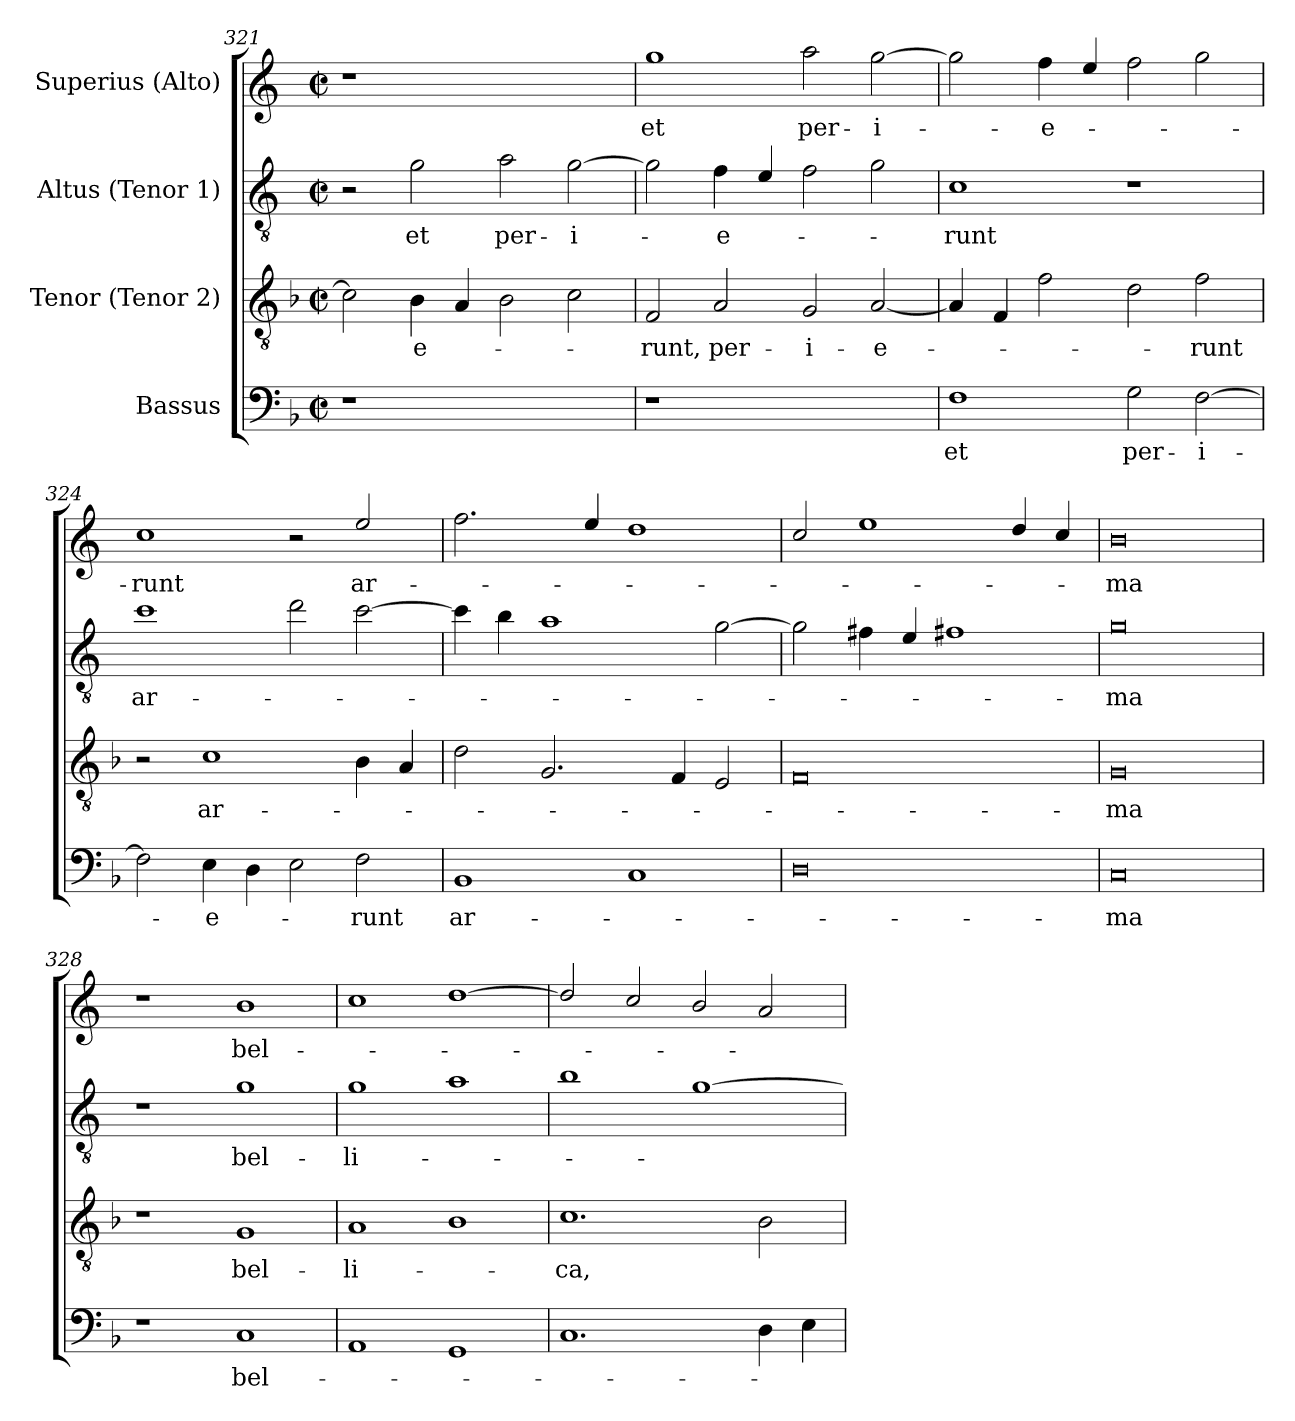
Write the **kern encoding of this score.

**kern	**text	**kern	**text	**kern	**text	**kern	**text
*part4	*part4	*part3	*part3	*part2	*part2	*part1	*part1
*staff4	*staff4	*staff3	*staff3	*staff2	*staff2	*staff1	*staff1
*I"Bassus	*	*I"Tenor (Tenor 2)	*	*I"Altus (Tenor 1)	*	*I"Superius (Alto)	*
*clefF4	*	*clefGv2	*	*clefGv2	*	*clefG2	*
*	*	*	*	*ITrd4c7	*	*ITrd4c7	*
*k[b-]	*	*k[b-]	*	*k[b-]	*	*k[b-]	*
*F:	*	*F:	*	*F:	*	*F:	*
*M2/2	*	*M2/2	*	*M2/2	*	*M2/2	*
*met(c|)	*	*met(c|)	*	*met(c|)	*	*met(c|)	*
=321	=321	=321	=321	=321	=321	=321	=321
1r	.	2c\]	.	2r	.	1r	.
!	!	!	!LO:LY:b	!	!LO:LY:b	!	!
.	.	4B-\	-e-	2c\	et	.	.
.	.	4A/	.	.	.	.	.
!	!	!	!	!	!LO:LY:b	!	!
1ryy	.	2B-\	.	2d\	per-	1ryy	.
!	!	!	!	!	!LO:LY:b	!	!
.	.	2c\	.	[2c\	-i-	.	.
=322	=322	=322	=322	=322	=322	=322	=322
!	!	!	!LO:LY:b	!	!	!	!LO:LY:b
1r	.	2F/	-runt,	2c\]	.	1cc	et
!	!	!	!LO:LY:b	!	!LO:LY:b	!	!
.	.	2A/	per-	4B-\	-e-	.	.
.	.	.	.	4A/	.	.	.
!	!	!	!LO:LY:b	!	!	!	!LO:LY:b
1ryy	.	2G/	-i-	2B-\	.	2dd\	per-
!	!	!	!LO:LY:b	!	!	!	!LO:LY:b
.	.	[2A/	-e-	2c\	.	[2cc\	-i-
=323	=323	=323	=323	=323	=323	=323	=323
!	!LO:LY:b	!	!	!	!LO:LY:b	!	!
1F	et	4A/]	.	1F	-runt	2cc\]	.
.	.	4F/	.	.	.	.	.
!	!	!	!	!	!	!	!LO:LY:b
.	.	2f\	.	.	.	4b-\	-e-
.	.	.	.	.	.	4a/	.
!	!LO:LY:b	!	!	!	!	!	!
2G\	per-	2d\	.	1r	.	2b-\	.
!	!LO:LY:b	!	!LO:LY:b	!	!	!	!
[2F\	-i-	2f\	-runt	.	.	2cc\	.
!!LO:PB:g=z
=324	=324	=324	=324	=324	=324	=324	=324
!	!	!	!	!	!LO:LY:b	!	!LO:LY:b
2F\]	.	2r	.	1f	ar-	1f	-runt
!	!LO:LY:b	!	!LO:LY:b	!	!	!	!
4E\	-e-	1c	ar-	.	.	.	.
4D\	.	.	.	.	.	.	.
2E\	.	.	.	2g\	.	2r	.
!	!LO:LY:b	!	!	!	!	!	!LO:LY:b
2F\	-runt	4B-\	.	[2f\	.	2a/	ar-
.	.	4A/	.	.	.	.	.
=325	=325	=325	=325	=325	=325	=325	=325
!	!LO:LY:b	!	!	!	!	!	!
1BB-	ar-	2d\	.	4f\]	.	2.b-\	.
.	.	.	.	4e\	.	.	.
.	.	2.G/	.	1d	.	.	.
.	.	.	.	.	.	4a/	.
1C	.	.	.	.	.	1g	.
.	.	4F/	.	.	.	.	.
.	.	2E/	.	[2c\	.	.	.
=326	=326	=326	=326	=326	=326	=326	=326
0D	.	0F	.	2c\]	.	2f/	.
.	.	.	.	4Bn\	.	1a	.
.	.	.	.	4A/	.	.	.
.	.	.	.	1Bn	.	.	.
.	.	.	.	.	.	4g/	.
.	.	.	.	.	.	4f/	.
=327	=327	=327	=327	=327	=327	=327	=327
!	!LO:LY:b	!	!LO:LY:b	!	!LO:LY:b	!	!LO:LY:b
0C	-ma	0G	-ma	0c	-ma	0e	-ma
=328	=328	=328	=328	=328	=328	=328	=328
1r	.	1r	.	1r	.	1r	.
!	!LO:LY:b	!	!LO:LY:b	!	!LO:LY:b	!	!LO:LY:b
1C	bel-	1G	bel-	1c	bel-	1e	bel-
=329	=329	=329	=329	=329	=329	=329	=329
!	!	!	!LO:LY:b	!	!LO:LY:b	!	!
1AA	.	1A	-li-	1c	-li-	1f	.
1GG	.	1B-	.	1d	.	[1g	.
=330	=330	=330	=330	=330	=330	=330	=330
!	!	!	!LO:LY:b	!	!	!	!
1.C	.	1.c	-ca,	1e	.	2g/]	.
.	.	.	.	.	.	2f/	.
.	.	.	.	[1c	.	2e/	.
4D\	.	2B-\	.	.	.	2d/	.
4E\	.	.	.	.	.	.	.
=	=	=	=	=	=	=	=
*-	*-	*-	*-	*-	*-	*-	*-
